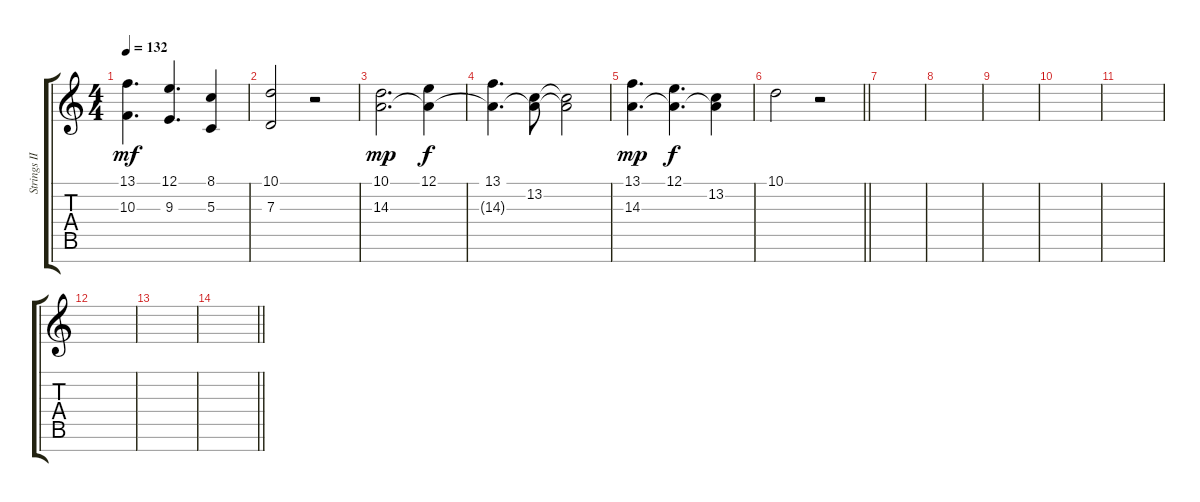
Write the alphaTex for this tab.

\track ("Strings II" "Strings II") {instrument stringensemble1}
\staff {score tabs}
\tuning (E4 B3 G3 D3 A2 E2 B1) {hide}
\ts (4 4)
\tempo 132
\clef g2
\ks c
(13.1 10.3).4{d dy mf} (12.1 9.3).4{d} (8.1 5.3).4 |
(10.1 7.3).2 r.2 |
(10.1 14.3).2{d dy mp} (12.1 14.3{t}).4{dy f} |
(13.1 14.3{t}).4{d} (13.2 14.3{t}).8 (13.2{t} 14.3{t}).2 |
(13.1 14.3).4{d dy mp} (12.1 14.3{t}).4{d dy f} (13.2 14.3{t}).4 |
\barLineRight lightlight
10.1.2 r.2 |
\section ("" "")
|
|
|
|
|
|
|
\barLineRight lightlight
